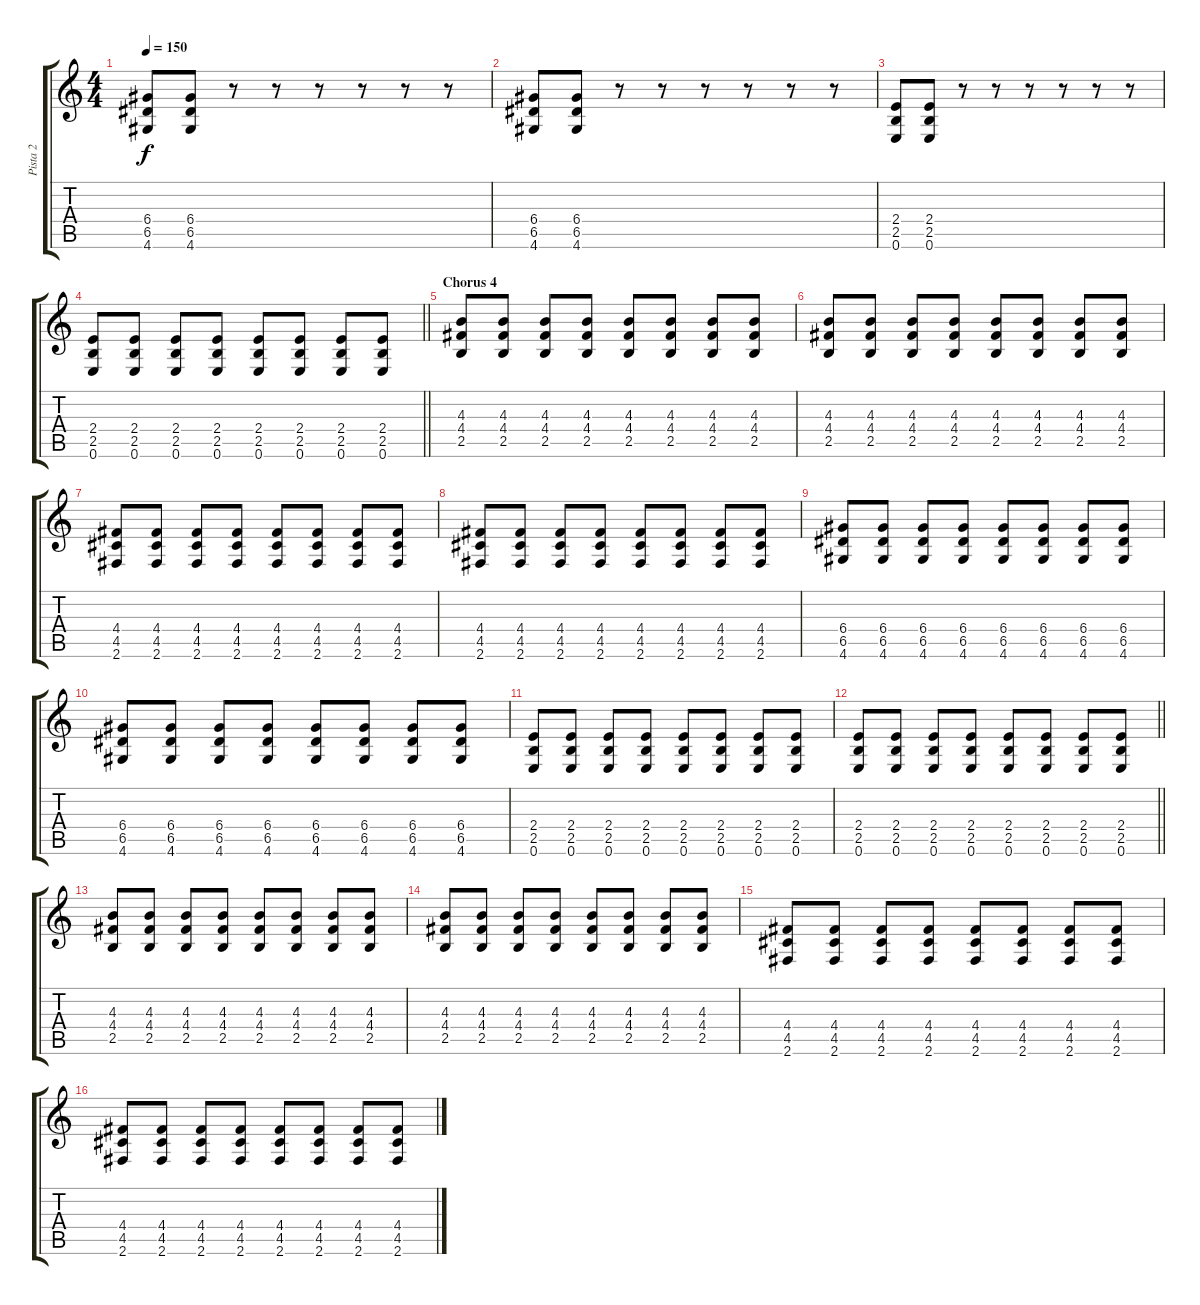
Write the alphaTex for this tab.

\track ("Pista 2" "Pista 2") {instrument distortionguitar}
\staff {score tabs}
\tuning (E4 B3 G3 D3 A2 E2) {hide}
\ts (4 4)
\tempo 150
\clef g2
\ks c
(6.4 6.5 4.6).8{dy f instrument distortionguitar} (6.4 6.5 4.6).8 r.8 r.8 r.8 r.8 r.8 r.8 |
(6.4 6.5 4.6).8 (6.4 6.5 4.6).8 r.8 r.8 r.8 r.8 r.8 r.8 |
(2.4 2.5 0.6).8 (2.4 2.5 0.6).8 r.8 r.8 r.8 r.8 r.8 r.8 |
\barLineRight lightlight
(2.4 2.5 0.6).8 (2.4 2.5 0.6).8 (2.4 2.5 0.6).8 (2.4 2.5 0.6).8 (2.4 2.5 0.6).8 (2.4 2.5 0.6).8 (2.4 2.5 0.6).8 (2.4 2.5 0.6).8 |
\section ("" "Chorus 4")
(4.3 4.4 2.5).8 (4.3 4.4 2.5).8 (4.3 4.4 2.5).8 (4.3 4.4 2.5).8 (4.3 4.4 2.5).8 (4.3 4.4 2.5).8 (4.3 4.4 2.5).8 (4.3 4.4 2.5).8 |
(4.3 4.4 2.5).8 (4.3 4.4 2.5).8 (4.3 4.4 2.5).8 (4.3 4.4 2.5).8 (4.3 4.4 2.5).8 (4.3 4.4 2.5).8 (4.3 4.4 2.5).8 (4.3 4.4 2.5).8 |
(4.4 4.5 2.6).8 (4.4 4.5 2.6).8 (4.4 4.5 2.6).8 (4.4 4.5 2.6).8 (4.4 4.5 2.6).8 (4.4 4.5 2.6).8 (4.4 4.5 2.6).8 (4.4 4.5 2.6).8 |
(4.4 4.5 2.6).8 (4.4 4.5 2.6).8 (4.4 4.5 2.6).8 (4.4 4.5 2.6).8 (4.4 4.5 2.6).8 (4.4 4.5 2.6).8 (4.4 4.5 2.6).8 (4.4 4.5 2.6).8 |
(6.4 6.5 4.6).8 (6.4 6.5 4.6).8 (6.4 6.5 4.6).8 (6.4 6.5 4.6).8 (6.4 6.5 4.6).8 (6.4 6.5 4.6).8 (6.4 6.5 4.6).8 (6.4 6.5 4.6).8 |
(6.4 6.5 4.6).8 (6.4 6.5 4.6).8 (6.4 6.5 4.6).8 (6.4 6.5 4.6).8 (6.4 6.5 4.6).8 (6.4 6.5 4.6).8 (6.4 6.5 4.6).8 (6.4 6.5 4.6).8 |
(2.4 2.5 0.6).8 (2.4 2.5 0.6).8 (2.4 2.5 0.6).8 (2.4 2.5 0.6).8 (2.4 2.5 0.6).8 (2.4 2.5 0.6).8 (2.4 2.5 0.6).8 (2.4 2.5 0.6).8 |
\barLineRight lightlight
(2.4 2.5 0.6).8 (2.4 2.5 0.6).8 (2.4 2.5 0.6).8 (2.4 2.5 0.6).8 (2.4 2.5 0.6).8 (2.4 2.5 0.6).8 (2.4 2.5 0.6).8 (2.4 2.5 0.6).8 |
(4.3 4.4 2.5).8 (4.3 4.4 2.5).8 (4.3 4.4 2.5).8 (4.3 4.4 2.5).8 (4.3 4.4 2.5).8 (4.3 4.4 2.5).8 (4.3 4.4 2.5).8 (4.3 4.4 2.5).8 |
(4.3 4.4 2.5).8 (4.3 4.4 2.5).8 (4.3 4.4 2.5).8 (4.3 4.4 2.5).8 (4.3 4.4 2.5).8 (4.3 4.4 2.5).8 (4.3 4.4 2.5).8 (4.3 4.4 2.5).8 |
(4.4 4.5 2.6).8 (4.4 4.5 2.6).8 (4.4 4.5 2.6).8 (4.4 4.5 2.6).8 (4.4 4.5 2.6).8 (4.4 4.5 2.6).8 (4.4 4.5 2.6).8 (4.4 4.5 2.6).8 |
(4.4 4.5 2.6).8 (4.4 4.5 2.6).8 (4.4 4.5 2.6).8 (4.4 4.5 2.6).8 (4.4 4.5 2.6).8 (4.4 4.5 2.6).8 (4.4 4.5 2.6).8 (4.4 4.5 2.6).8
